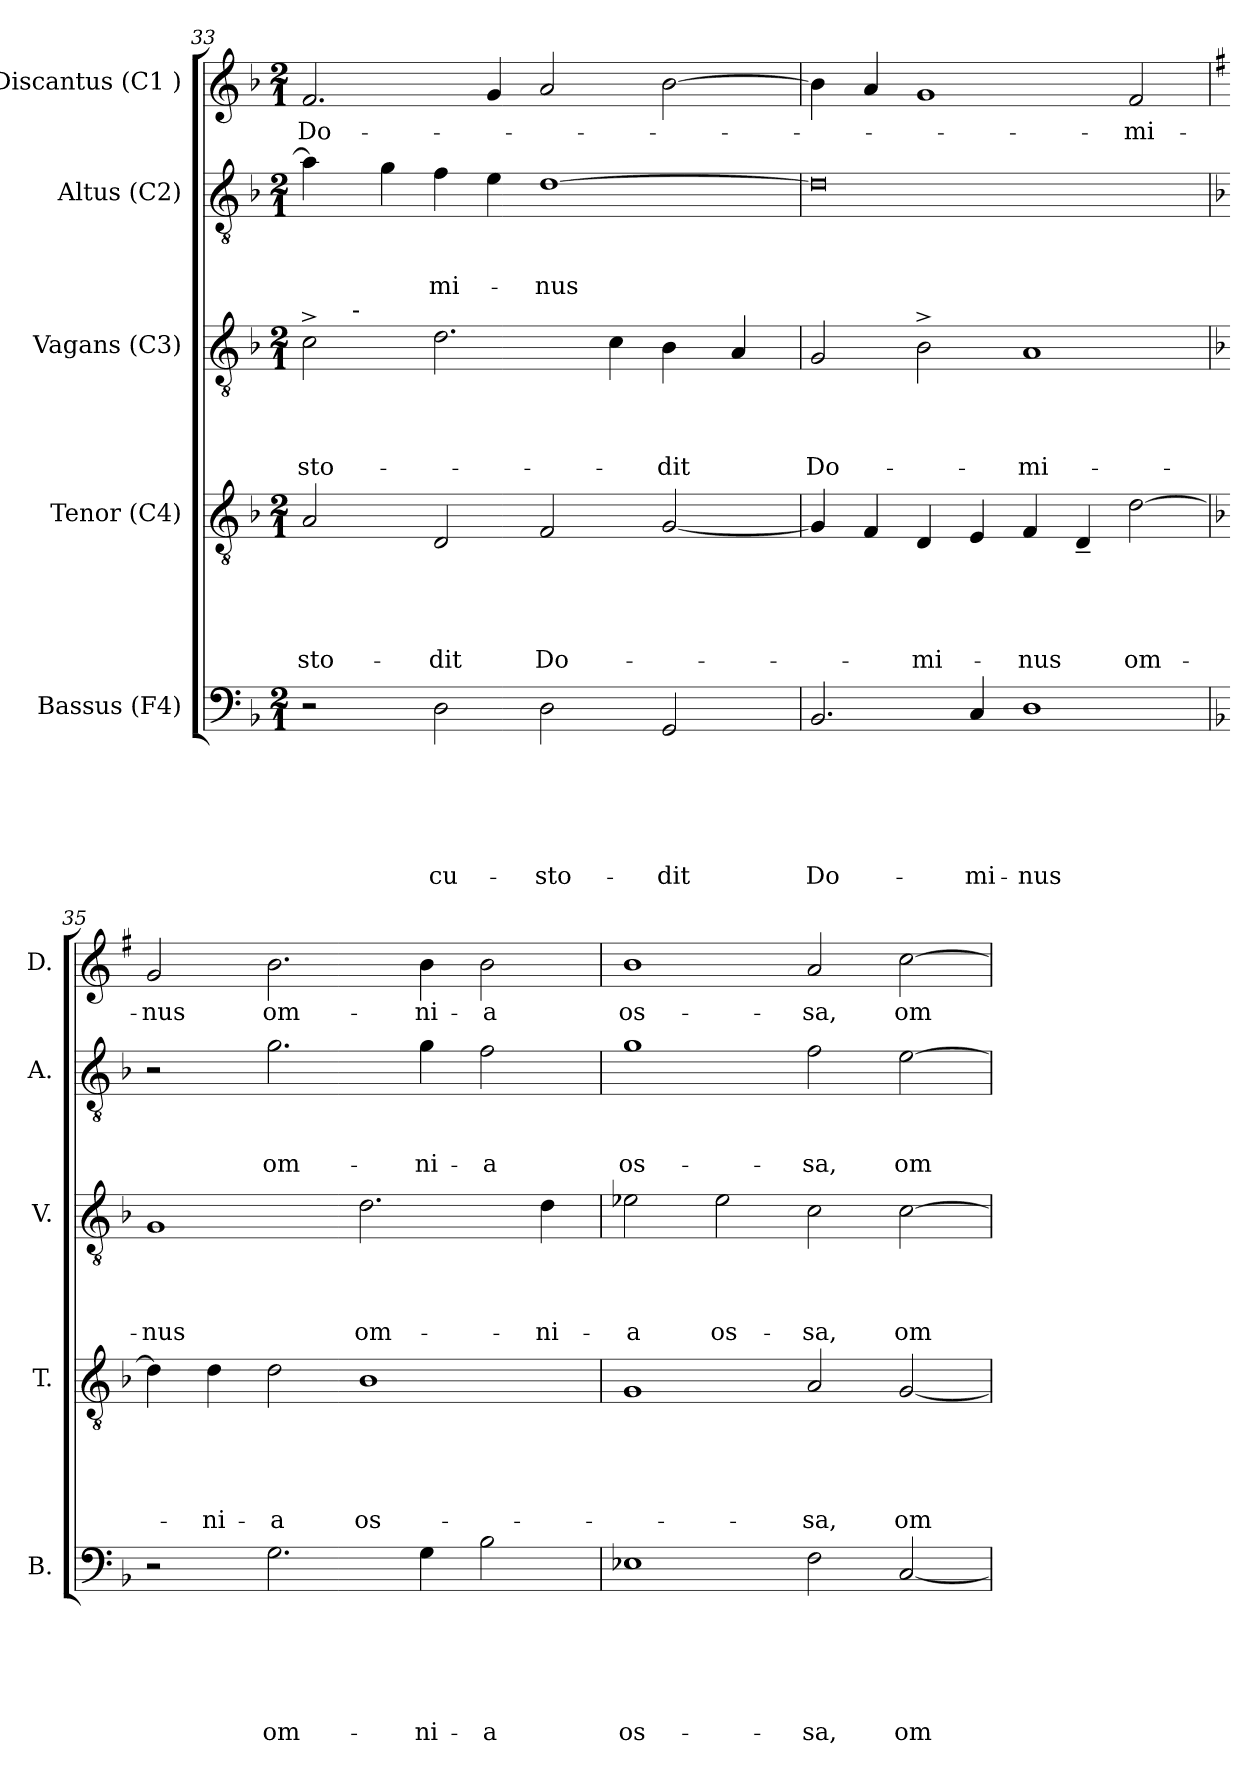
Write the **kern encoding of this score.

**kern	**text	**text	**text	**text	**text	**text	**kern	**text	**text	**text	**text	**text	**kern	**text	**text	**text	**text	**kern	**text	**text	**text	**kern	**text
*part5	*part5	*part5	*part5	*part5	*part5	*part5	*part4	*part4	*part4	*part4	*part4	*part4	*part3	*part3	*part3	*part3	*part3	*part2	*part2	*part2	*part2	*part1	*part1
*staff5	*staff5	*staff5	*staff5	*staff5	*staff5	*staff5	*staff4	*staff4	*staff4	*staff4	*staff4	*staff4	*staff3	*staff3	*staff3	*staff3	*staff3	*staff2	*staff2	*staff2	*staff2	*staff1	*staff1
*I"Bassus (F4)	*	*	*	*	*	*	*I"Tenor (C4)	*	*	*	*	*	*I"Vagans (C3)	*	*	*	*	*I"Altus (C2)	*	*	*	*I"Discantus (C1 )	*
*I'B.	*	*	*	*	*	*	*I'T.	*	*	*	*	*	*I'V.	*	*	*	*	*I'A.	*	*	*	*I'D.	*
!!LO:LB:g=z
*clefF4	*	*	*	*	*	*	*clefGv2	*	*	*	*	*	*clefGv2	*	*	*	*	*clefGv2	*	*	*	*clefG2	*
*k[b-]	*	*	*	*	*	*	*k[b-]	*	*	*	*	*	*k[b-]	*	*	*	*	*k[b-]	*	*	*	*k[b-]	*
*F:	*	*	*	*	*	*	*F:	*	*	*	*	*	*F:	*	*	*	*	*F:	*	*	*	*F:	*
*M2/1	*	*	*	*	*	*	*M2/1	*	*	*	*	*	*M2/1	*	*	*	*	*M2/1	*	*	*	*M2/1	*
=33	=33	=33	=33	=33	=33	=33	=33	=33	=33	=33	=33	=33	=33	=33	=33	=33	=33	=33	=33	=33	=33	=33	=33
!	!	!	!	!	!	!	!	!	!	!	!	!LO:LY:b	!	!	!	!	!LO:LY:b	!	!	!	!	!	!LO:LY:b
*	*	*	*	*	*	*	*	*	*	*	*	*	*^	*	*	*	*	*	*	*	*	*	*
2r	.	.	.	.	.	.	2A/	.	.	.	.	-sto-	2c^>\	8ryy	.	.	.	-sto-	4a\]	.	.	.	2.f/	Do-
.	.	.	.	.	.	.	.	.	.	.	.	.	.	32ryy	.	.	.	.	.	.	.	.	.	.
!	!	!	!	!	!	!	!	!	!	!	!	!	!	!LO:TX:a:t=-	!	!	!	!	!	!	!	!	!	!
.	.	.	.	.	.	.	.	.	.	.	.	.	.	1ryy	.	.	.	.	.	.	.	.	.	.
.	.	.	.	.	.	.	.	.	.	.	.	.	.	.	.	.	.	.	4g\	.	.	.	.	.
!	!	!	!	!	!	!LO:LY:b	!	!	!	!	!	!LO:LY:b	!	!	!	!	!	!	!	!	!	!LO:LY:b	!	!
2D\	.	.	.	.	.	cu-	2D/	.	.	.	.	-dit	2.d\	.	.	.	.	.	4f\	.	.	-mi-	.	.
.	.	.	.	.	.	.	.	.	.	.	.	.	.	.	.	.	.	.	4e\	.	.	.	4g/	.
!	!	!	!	!	!	!LO:LY:b	!	!	!	!	!	!LO:LY:b	!	!	!	!	!	!	!	!	!	!LO:LY:b	!	!
2D\	.	.	.	.	.	-sto-	2F/	.	.	.	.	Do-	.	.	.	.	.	.	[>1d	.	.	-nus	2a/	.
.	.	.	.	.	.	.	.	.	.	.	.	.	.	2ryy	.	.	.	.	.	.	.	.	.	.
.	.	.	.	.	.	.	.	.	.	.	.	.	4c\	.	.	.	.	.	.	.	.	.	.	.
!	!	!	!	!	!	!LO:LY:b	!	!	!	!	!	!	!	!	!	!	!	!LO:LY:b	!	!	!	!	!	!
2GG/	.	.	.	.	.	-dit	[<2G/	.	.	.	.	.	4B-\	.	.	.	.	-dit	.	.	.	.	[>2b-\	.
.	.	.	.	.	.	.	.	.	.	.	.	.	.	4ryy	.	.	.	.	.	.	.	.	.	.
.	.	.	.	.	.	.	.	.	.	.	.	.	4A/	.	.	.	.	.	.	.	.	.	.	.
.	.	.	.	.	.	.	.	.	.	.	.	.	.	16.ryy	.	.	.	.	.	.	.	.	.	.
=34	=34	=34	=34	=34	=34	=34	=34	=34	=34	=34	=34	=34	=34	=34	=34	=34	=34	=34	=34	=34	=34	=34	=34	=34
!	!	!	!	!	!	!LO:LY:b	!	!	!	!	!	!	!	!	!	!	!	!LO:LY:b	!	!	!	!	!	!
*	*	*	*	*	*	*	*	*	*	*	*	*	*v	*v	*	*	*	*	*	*	*	*	*	*
2.BB-/	.	.	.	.	.	Do-	4G/]	.	.	.	.	.	2G/	.	.	.	Do-	0d]	.	.	.	4b-\]	.
.	.	.	.	.	.	.	4F/	.	.	.	.	.	.	.	.	.	.	.	.	.	.	4a/	.
!	!	!	!	!	!	!	!	!	!	!	!	!LO:LY:b	!	!	!	!	!	!	!	!	!	!	!
.	.	.	.	.	.	.	4D/	.	.	.	.	-mi-	2B-^>\	.	.	.	.	.	.	.	.	1g	.
!	!	!	!	!	!	!LO:LY:b	!	!	!	!	!	!	!	!	!	!	!	!	!	!	!	!	!
4C/	.	.	.	.	.	-mi-	4E/	.	.	.	.	.	.	.	.	.	.	.	.	.	.	.	.
!	!	!	!	!	!	!LO:LY:b:rj	!	!	!	!	!	!LO:LY:b	!	!	!	!	!LO:LY:b	!	!	!	!	!	!
1D	.	.	.	.	.	-nus	4F/	.	.	.	.	-nus	1A	.	.	.	-mi-	.	.	.	.	.	.
.	.	.	.	.	.	.	4D~</	.	.	.	.	.	.	.	.	.	.	.	.	.	.	.	.
!	!	!	!	!	!	!	!	!	!	!	!	!LO:LY:b	!	!	!	!	!	!	!	!	!	!	!LO:LY:b
.	.	.	.	.	.	.	[>2d\	.	.	.	.	om-	.	.	.	.	.	.	.	.	.	2f/	-mi-
=35	=35	=35	=35	=35	=35	=35	=35	=35	=35	=35	=35	=35	=35	=35	=35	=35	=35	=35	=35	=35	=35	=35	=35
*	*	*	*	*	*	*	*	*	*	*	*	*	*	*	*	*	*	*	*	*	*	*k[f#]	*
*	*	*	*	*	*	*	*	*	*	*	*	*	*	*	*	*	*	*	*	*	*	*G:	*
!	!	!	!	!	!	!	!	!	!	!	!	!	!	!	!	!	!LO:LY:b	!	!	!	!	!	!LO:LY:b
2r	.	.	.	.	.	.	4d\]	.	.	.	.	.	1G	.	.	.	-nus	2r	.	.	.	2g/	-nus
!	!	!	!	!	!	!	!	!	!	!	!	!LO:LY:b	!	!	!	!	!	!	!	!	!	!	!
.	.	.	.	.	.	.	4d\	.	.	.	.	-ni-	.	.	.	.	.	.	.	.	.	.	.
!	!	!	!	!	!	!LO:LY:b	!	!	!	!	!	!LO:LY:b	!	!	!	!	!	!	!	!	!LO:LY:b	!	!LO:LY:b
2.G\	.	.	.	.	.	om-	2d\	.	.	.	.	-a	.	.	.	.	.	2.g\	.	.	om-	2.b\	om-
!	!	!	!	!	!	!	!	!	!	!	!	!LO:LY:b	!	!	!	!	!LO:LY:b	!	!	!	!	!	!
.	.	.	.	.	.	.	1B-	.	.	.	.	os-	2.d\	.	.	.	om-	.	.	.	.	.	.
!	!	!	!	!	!	!LO:LY:b	!	!	!	!	!	!	!	!	!	!	!	!	!	!	!LO:LY:b	!	!LO:LY:b
4G\	.	.	.	.	.	-ni-	.	.	.	.	.	.	.	.	.	.	.	4g\	.	.	-ni-	4b\	-ni-
!	!	!	!	!	!	!LO:LY:b	!	!	!	!	!	!	!	!	!	!	!	!	!	!	!LO:LY:b	!	!LO:LY:b
2B-\	.	.	.	.	.	-a	.	.	.	.	.	.	.	.	.	.	.	2f\	.	.	-a	2b\	-a
!	!	!	!	!	!	!	!	!	!	!	!	!	!	!	!	!	!LO:LY:b	!	!	!	!	!	!
.	.	.	.	.	.	.	.	.	.	.	.	.	4d\	.	.	.	-ni-	.	.	.	.	.	.
=36	=36	=36	=36	=36	=36	=36	=36	=36	=36	=36	=36	=36	=36	=36	=36	=36	=36	=36	=36	=36	=36	=36	=36
!	!	!	!	!	!	!LO:LY:b	!	!	!	!	!	!	!	!	!	!	!LO:LY:b	!	!	!	!LO:LY:b	!	!LO:LY:b
1E-X	.	.	.	.	.	os-	1G	.	.	.	.	.	2e-X\	.	.	.	-a	1g	.	.	os-	1b	os-
!	!	!	!	!	!	!	!	!	!	!	!	!	!	!	!	!	!LO:LY:b	!	!	!	!	!	!
.	.	.	.	.	.	.	.	.	.	.	.	.	2e-\	.	.	.	os-	.	.	.	.	.	.
!	!	!	!	!	!	!LO:LY:b	!	!	!	!	!	!LO:LY:b	!	!	!	!	!LO:LY:b	!	!	!	!LO:LY:b	!	!LO:LY:b
2F\	.	.	.	.	.	-sa,	2A/	.	.	.	.	-sa,	2c\	.	.	.	-sa,	2f\	.	.	-sa,	2a/	-sa,
!	!	!	!	!	!	!LO:LY:b	!	!	!	!	!	!LO:LY:b	!	!	!	!	!LO:LY:b	!	!	!	!LO:LY:b	!	!LO:LY:b
[>2C/	.	.	.	.	.	om-	[>2G/	.	.	.	.	om-	[>2c\	.	.	.	om-	[>2e\	.	.	om-	[>2cc\	om-
=	=	=	=	=	=	=	=	=	=	=	=	=	=	=	=	=	=	=	=	=	=	=	=
*-	*-	*-	*-	*-	*-	*-	*-	*-	*-	*-	*-	*-	*-	*-	*-	*-	*-	*-	*-	*-	*-	*-	*-
